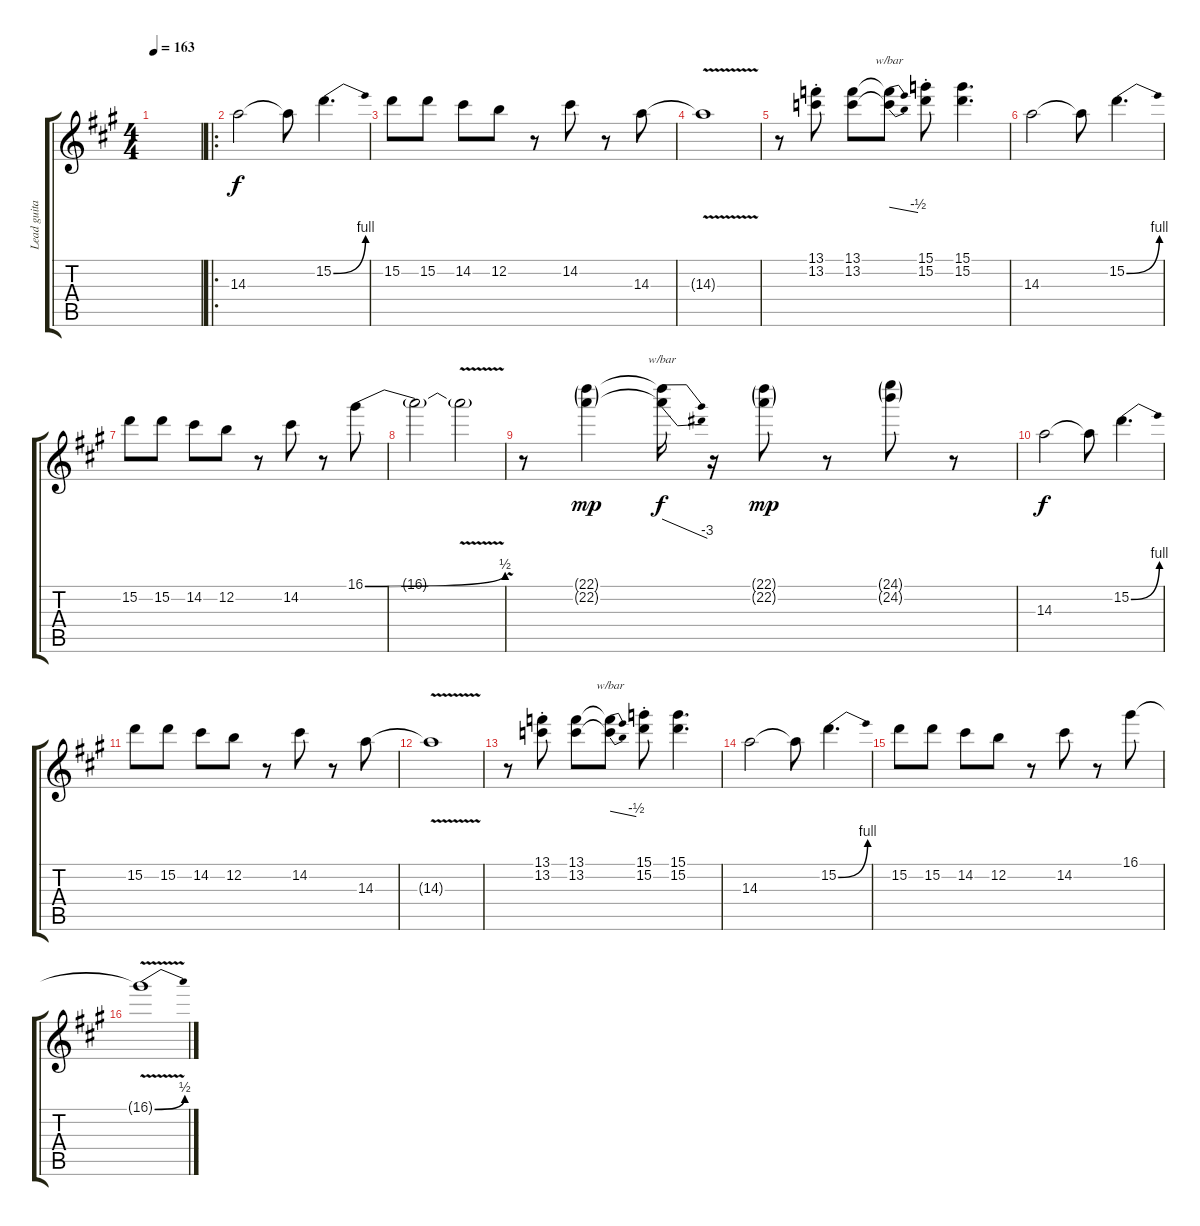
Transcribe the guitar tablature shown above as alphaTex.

\track ("Lead guitar" "Lead guita") {instrument overdrivenguitar}
\staff {score tabs}
\tuning (E4 B3 G3 D3 A2 E2) {hide}
\ts (4 4)
\tempo 163
\clef g2
\ks a
|
\ro
14.3.2 14.3{t}.8 15.2{be (bend 0 0 60 4)}.4{d} |
15.2.8 15.2.8 14.2.8 12.2.8 r.8 14.2.8 r.8 14.3.8 |
14.3{v t}.1 |
r.8 (13.1{st} 13.2{st}).8 (13.1 13.2).8 (13.1{t} 13.2{t}).8{tbe (dive default 0 0 60 -2)} (15.1{st} 15.2{st}).8 (15.1 15.2).4{d} |
14.3.2 14.3{t}.8 15.2{be (bend 0 0 60 4)}.4{d} |
15.2.8 15.2.8 14.2.8 12.2.8 r.8 14.2.8 r.8 16.1{be (bend 0 0 60 2)}.8 |
16.1{t}.2 16.1{v t}.2 |
r.8 (22.1{g} 22.2{g}).4{dy mp} (22.1{t} 22.2{t}).16{tbe (dive default 0 0 60 -12) dy f} r.16 (22.1{g} 22.2{g}).8{dy mp} r.8 (24.1{g} 24.2{g}).8 r.8 |
14.3.2{dy f} 14.3{t}.8 15.2{be (bend 0 0 60 4)}.4{d} |
15.2.8 15.2.8 14.2.8 12.2.8 r.8 14.2.8 r.8 14.3.8 |
14.3{v t}.1 |
r.8 (13.1{st} 13.2{st}).8 (13.1 13.2).8 (13.1{t} 13.2{t}).8{tbe (dive default 0 0 60 -2)} (15.1{st} 15.2{st}).8 (15.1 15.2).4{d} |
14.3.2 14.3{t}.8 15.2{be (bend 0 0 60 4)}.4{d} |
15.2.8 15.2.8 14.2.8 12.2.8 r.8 14.2.8 r.8 16.1.8 |
16.1{be (bend 0 0 60 2) v t}.1
